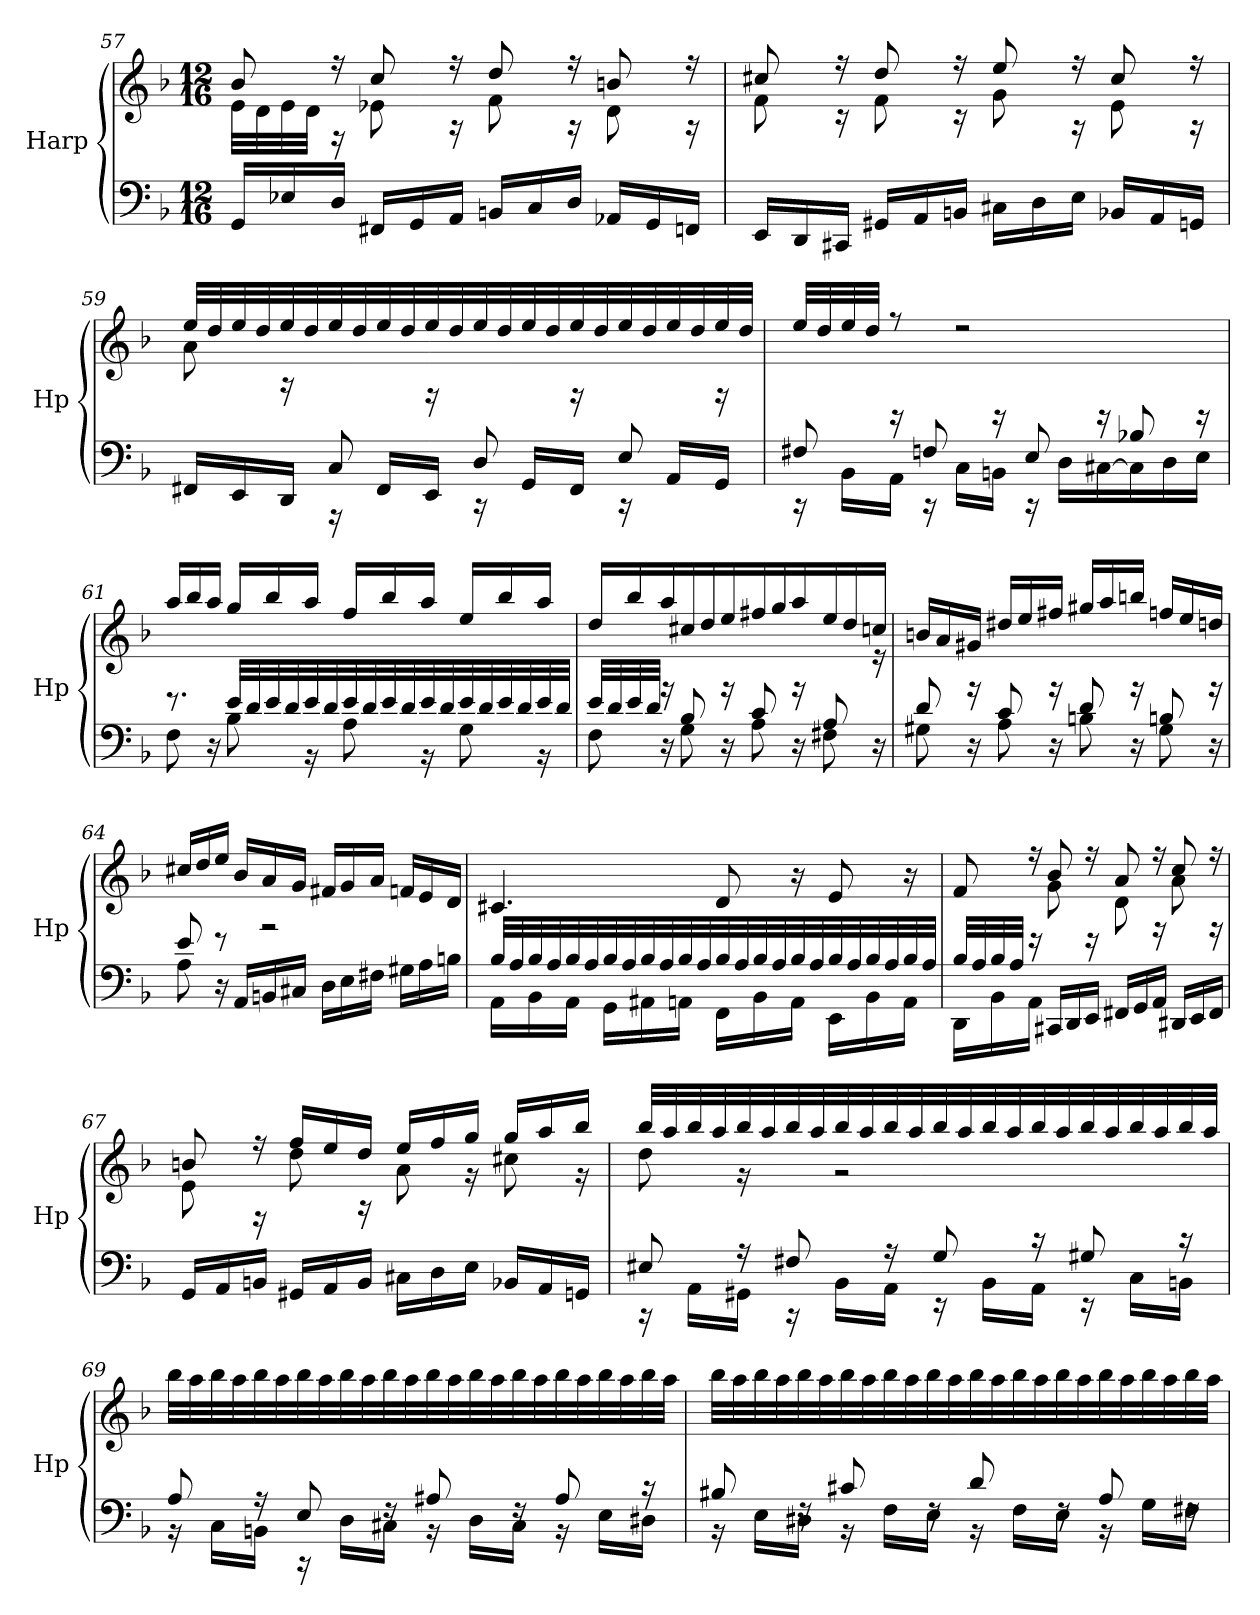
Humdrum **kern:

**kern	**kern
*part1	*part1
*staff2	*staff1
*I"Harp	*
*I'Hp	*
!!LO:LB:g=z
*clefF4	*clefG2
*k[b-]	*k[b-]
*M12/16	*M12/16
=57	=57
*	*^
16GG/LL	8b-/	32e\LLL
.	.	32d\
16E-X/	.	32e\
.	.	32d\JJJ
16D/JJ	16r	16rF
16FF#X/LL	8cc/	8e-X\
16GG/	.	.
16AA/JJ	16r	16rA
16BBn/LL	8dd/	8f\
16C/	.	.
16D/JJ	16r	16rA
16AA-X/LL	8bn/	8d\
16GG/	.	.
16FFn/JJ	16r	16rA
=58	=58	=58
16EE/LL	8cc#X/	8f\
16DD/	.	.
16CC#X/JJ	16r	16rc
16GG#X/LL	8dd/	8f\
16AA/	.	.
16BBn/JJ	16r	16rc
16C#X\LL	8ee/	8g\
16D\	.	.
16E\JJ	16r	16rA
16BB-X/LL	8cc#/	8e\
16AA/	.	.
16GGn/JJ	16r	16rA
!!LO:LB:g=z	!!
=59	=59	=59
*^	*	*
8.ryy	16FF#X/LL	32ee/LLL	8a\
.	.	32dd/	.
.	16EE/	32ee/	.
.	.	32dd/	.
.	16DD/JJ	32ee/	16rA
.	.	32dd/	.
8C/	16rAAA	32ee/	8ryy
.	.	32dd/	.
.	16FF#/LL	32ee/	.
.	.	32dd/	.
16ryy	16EE/JJ	32ee/	16rF
.	.	32dd/	.
8D/	16rCC	32ee/	8ryy
.	.	32dd/	.
.	16GG/LL	32ee/	.
.	.	32dd/	.
16ryy	16FF#/JJ	32ee/	16rF
.	.	32dd/	.
8E/	16rCC	32ee/	8ryy
.	.	32dd/	.
.	16AA/LL	32ee/	.
.	.	32dd/	.
16ryy	16GG/JJ	32ee/	16rF
.	.	32dd/JJJ	.
=60	=60	=60	=60
8F#X/	16rCC	32ee/LLL	8ryy
.	.	32dd/	.
.	16BB-\LL	32ee/	.
.	.	32dd/JJJ	.
16ryy	16AA\JJ	8r	16rBB
8Fn/	16rCC	.	8ryy
.	16C\LL	2r	.
16ryy	16BBn\JJ	.	16rBB
8E/	16rCC	.	8ryy
.	16D\LL	.	.
16ryy	[16C#X\	.	16rBB
8B-X/	16C#\]	.	8ryy
.	16D\	.	.
16ryy	16E\JJ	.	16rBB
!!LO:PB:g=z	!!
=61	=61	=61	=61
8.ryy	8F\	16aa/LL	8.rD
.	.	16bb-/	.
.	16r	16aa/JJ	.
32e/LLL	8B-\	16gg/LL	2ryy
32d/	.	.	.
32e/	.	16bb-/	.
32d/	.	.	.
32e/	16r	16aa/JJ	.
32d/	.	.	.
32e/	8A\	16ff/LL	.
32d/	.	.	.
32e/	.	16bb-/	.
32d/	.	.	.
32e/	16r	16aa/JJ	.
32d/	.	.	.
32e/	8G\	16ee/LL	.
32d/	.	.	.
32e/	.	16bb-/	.
32d/	.	.	.
32e/	16r	16aa/JJ	16ryy
32d/JJJ	.	.	.
=62	=62	=62	=62
32e/LLL	8F\	16dd/LL	8ryy
32d/	.	.	.
32e/	.	16bb-/	.
32d/JJJ	.	.	.
16ryy	16r	16aa/	16rF
8B-/	8G\	16cc#X/	8ryy
.	.	16dd/	.
16ryy	16r	16ee/	16rF
8c/	8A\	16ff#X/	8ryy
.	.	16gg/	.
16ryy	16r	16aa/	16rF
8A/	8F#X\	16ee/	8ryy
.	.	16dd/	.
16ryy	16r	16ccn/JJ	16r
!!LO:LB:g=z	!!
=63	=63	=63	=63
8d/	8G#X\	16bn/LL	8ryy
.	.	16a/	.
16ryy	16r	16g#X/JJ	16rF
8c/	8A\	16dd#X/LL	8ryy
.	.	16ee/	.
16ryy	16r	16ff#X/JJ	16rF
8d/	8Bn\	16gg#X/LL	8ryy
.	.	16aa/	.
16ryy	16r	16bbn/JJ	16rF
8Bn/	8G#\	16ffn/LL	8ryy
.	.	16ee/	.
16ryy	16r	16ddn/JJ	16rF
=64	=64	=64	=64
8e/	8A\	16cc#X/LL	8ryy
.	.	16dd/	.
2ryy	16r	16ee/JJ	8rD
.	16AA/LL	16b-/LL	.
.	16BBn/	16a/	2rF
.	16C#X/JJ	16g/JJ	.
.	16D\LL	16f#X/LL	.
.	16E\	16g/	.
.	16F#X\JJ	16a/JJ	.
.	16G#X\LL	16fn/LL	.
8ryy	16A\	16e/	.
.	16Bn\JJ	16d/JJ	.
*	*	*v	*v
!!LO:LB:g=z
=65	=65	=65
32B-/LLL	16AA\LL	4.c#X/
32A/	.	.
32B-/	16BB-\	.
32A/	.	.
32B-/	16AA\JJ	.
32A/	.	.
32B-/	16GG\LL	.
32A/	.	.
32B-/	16AA#X\	.
32A/	.	.
32B-/	16AAn\JJ	.
32A/	.	.
32B-/	16FF\LL	8d/
32A/	.	.
32B-/	16BB-\	.
32A/	.	.
32B-/	16AA\JJ	16r
32A/	.	.
32B-/	16EE\LL	8e/
32A/	.	.
32B-/	16BB-\	.
32A/	.	.
32B-/	16AA\JJ	16r
32A/JJJ	.	.
=66	=66	=66
*	*	*^
32B-/LLL	16DD\LL	8f/	8ryy
32A/	.	.	.
32B-/	16BB-\	.	.
32A/JJJ	.	.	.
2ryy	16AA\JJ	16r	16rD
.	16CC#X/LL	8b-/	8g\
.	16DD/	.	.
.	16EE/JJ	16r	16rD
.	16FF#X/LL	8a/	8d\
.	16GG/	.	.
.	16AA/JJ	16r	16rF
.	16DD#X/LL	8cc/	8a\
8ryy	16EE/	.	.
.	16FF#/JJ	16r	16rF
*v	*v	*	*
!!LO:LB:g=z	!!
=67	=67	=67
16GG/LL	8bn/	8e\
16AA/	.	.
16BBn/JJ	16r	16rF
16GG#X/LL	16ff/LL	8dd\
16AA/	16ee/	.
16BB/JJ	16dd/JJ	16rA
16C#X\LL	16ee/LL	8a\
16D\	16ff/	.
16E\JJ	16gg/JJ	16r
16BB-X/LL	16gg/LL	8cc#X\
16AA/	16aa/	.
16GGn/JJ	16bb-/JJ	16r
!!LO:LB:g=z	!!
=68	=68	=68
*^	*	*
8E#X/	16rCC	32bb-/LLL	8dd\
.	.	32aa/	.
.	16AA\LL	32bb-/	.
.	.	32aa/	.
16r	16GG#X\JJ	32bb-/	16r
.	.	32aa/	.
8F#X/	16rCC	32bb-/	16ryy
.	.	32aa/	.
.	16BB-\LL	32bb-/	2r
.	.	32aa/	.
16r	16AA\JJ	32bb-/	.
.	.	32aa/	.
8G/	16rEE	32bb-/	.
.	.	32aa/	.
.	16BB-\LL	32bb-/	.
.	.	32aa/	.
16r	16AA\JJ	32bb-/	.
.	.	32aa/	.
8G#X/	16rEE	32bb-/	.
.	.	32aa/	.
.	16C\LL	32bb-/	.
.	.	32aa/	.
16r	16BBn\JJ	32bb-/	.
.	.	32aa/JJJ	.
*	*	*v	*v
!!LO:LB:g=z
=69	=69	=69
8A/	16r	32bb-\LLL
.	.	32aa\
.	16C\LL	32bb-\
.	.	32aa\
16r	16BBn\JJ	32bb-\
.	.	32aa\
8E/	16rCC	32bb-\
.	.	32aa\
.	16D\LL	32bb-\
.	.	32aa\
16rF	16C#X\JJ	32bb-\
.	.	32aa\
8A#X/	16r	32bb-\
.	.	32aa\
.	16D\LL	32bb-\
.	.	32aa\
16rF	16C#\JJ	32bb-\
.	.	32aa\
8A#/	16r	32bb-\
.	.	32aa\
.	16E\LL	32bb-\
.	.	32aa\
16r	16D#X\JJ	32bb-\
.	.	32aa\JJJ
!!LO:PB:g=z
=70	=70	=70
8B#X/	16r	32bb-\LLL
.	.	32aa\
.	16E\LL	32bb-\
.	.	32aa\
16rF	16D#X\JJ	32bb-\
.	.	32aa\
8c#X/	16r	32bb-\
.	.	32aa\
.	16F\LL	32bb-\
.	.	32aa\
16rF	16E\JJ	32bb-\
.	.	32aa\
8d/	16r	32bb-\
.	.	32aa\
.	16F\LL	32bb-\
.	.	32aa\
16rF	16E\JJ	32bb-\
.	.	32aa\
8A/	16r	32bb-\
.	.	32aa\
.	16G\LL	32bb-\
.	.	32aa\
16rF	16F#X\JJ	32bb-\
.	.	32aa\JJJ
*v	*v	*
=	=
*-	*-
